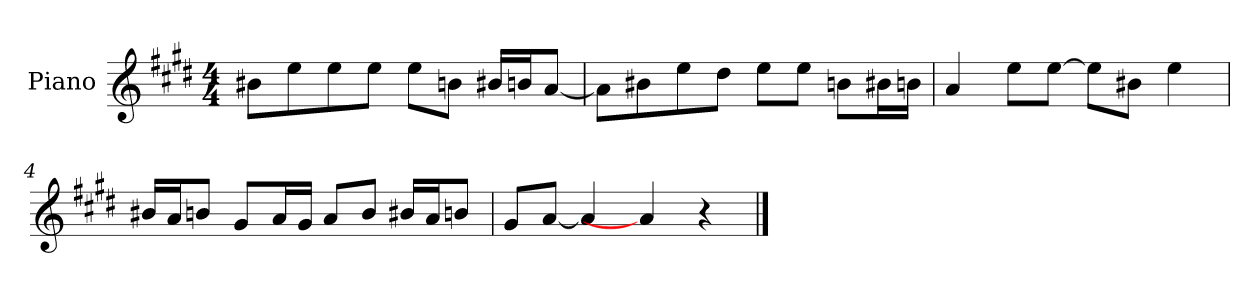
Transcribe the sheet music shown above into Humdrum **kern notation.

**kern
*part1
*staff1
*I"Piano
*I'P-no
*clefG2
*k[f#c#g#d#]
*M4/4
*MM90
=1
8b#X\L
8ee\
8ee\
8ee\J
8ee\L
8bn\J
16b#X/LL
16bn/J
[8a/J
=2
8a\L]
8b#X\
8ee\
8dd#\J
8ee\L
8ee\J
8bn\L
16b#X\L
16bn\JJ
=3
4a/
8ee\L
[8ee\J
8ee\L]
8b#X\J
4ee\
!!LO:LB:g=z
=4
16b#X/LL
16a/J
8bn/J
8g#/L
16a/L
16g#/JJ
8a/L
8b/J
16b#X/LL
16a/J
8bn/J
=5
8g#/L
[8a/J
4a/]
4a/]
4r
==
*-
